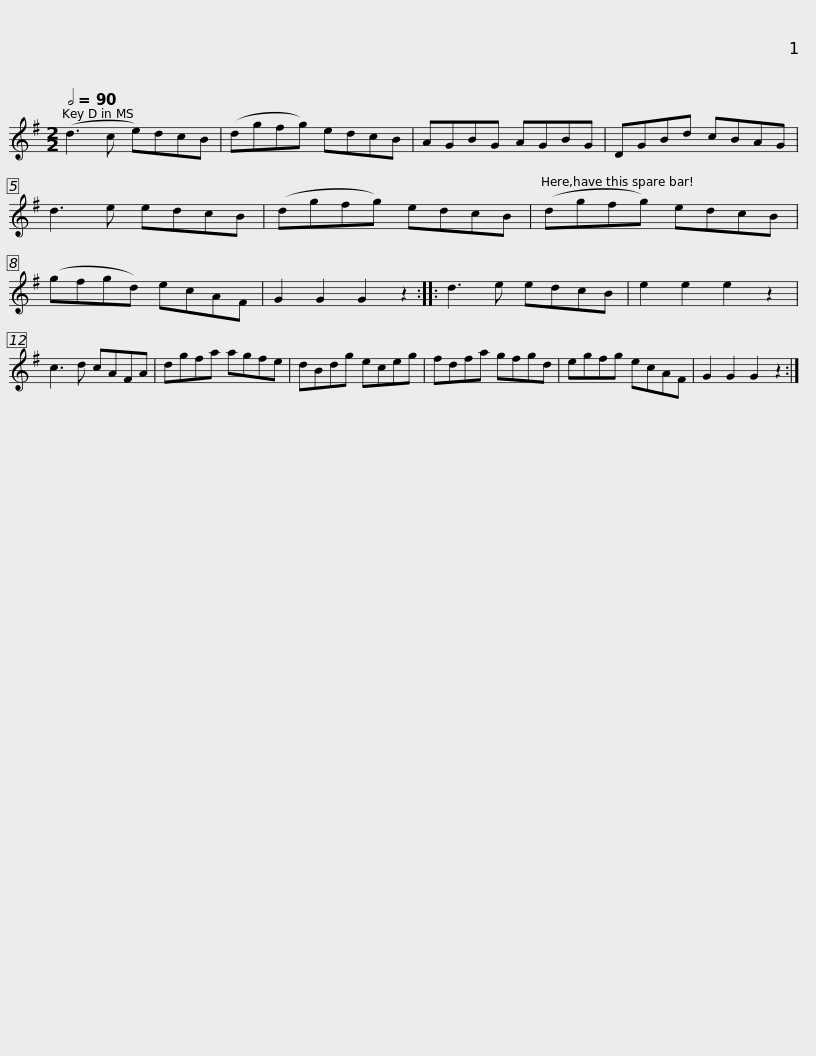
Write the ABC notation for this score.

X:1
L:1/8
Q:1/2=90
M:2/2
I:linebreak $
K:G
V:1 treble
V:1
 (d3 c e)dcB | (dgfg) edcB | AGBG AGBG | DGBd cBAG |$ d3 e edcB | %5
 (dgfg) edcB | (dgfg) edcB | (gfgd) ecAF | G2 G2 G2 z2 ::$ d3 e edcB | %10
 e2 e2 e2 z2 | c3 d cAFA | dgfa agfe |$ dBdg eceg | fdfa gfgd | %15
 egfg ecAF | G2 G2 G2 z2 :| %17
